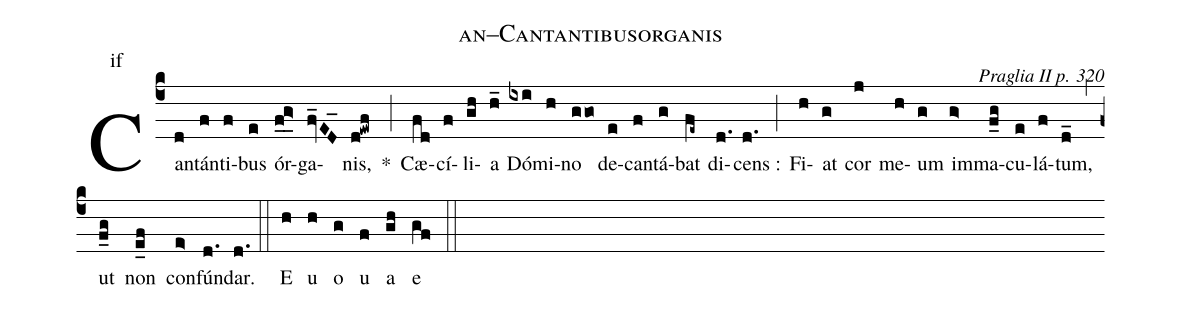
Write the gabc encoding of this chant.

name: an--Cantantibusorganis;
commentary: Praglia II p. 320;
annotation: if;
%%
(c4) Can(d)tán(f)ti(f)bus(e) ór(f_0g>_0)ga(fv_ED_)nis,(d!ewf) *(;) Cæ(fd)cí(f)li(gh)a(h_) Dó(ixi)mi(h)no(ggo) de(e)can(f)tá(g)bat(fe~) di(d.)cens :(d.) (;) Fi(h)at(g) cor(j) me(h)um(g) im(g>)ma(f_g)cu(e)lá(f)tum,(d_) (,) ut(f_g) non(e_f) con(e>)fún(d.)dar.(d.) (::) E(h) u(h) o(g) u(f) a(gh) e(gf) (::)
